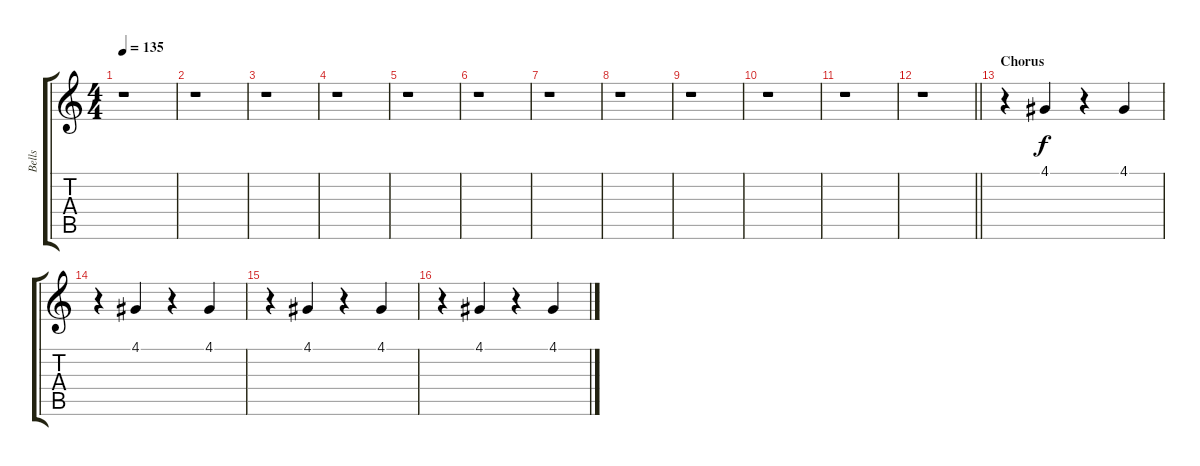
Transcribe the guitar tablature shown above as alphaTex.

\track ("Bells" "Bells") {instrument tubularbells}
\staff {score tabs}
\tuning (E4 B3 G3 D3 A2 E2) {hide}
\ts (4 4)
\tempo 135
\clef g2
\ks c
r.1{dy f} |
r.1 |
r.1 |
r.1 |
r.1 |
r.1 |
r.1 |
r.1 |
r.1 |
r.1 |
r.1 |
\barLineRight lightlight
r.1 |
\section ("" "Chorus")
r.4 4.1.4 r.4 4.1.4 |
r.4 4.1.4 r.4 4.1.4 |
r.4 4.1.4 r.4 4.1.4 |
r.4 4.1.4 r.4 4.1.4
